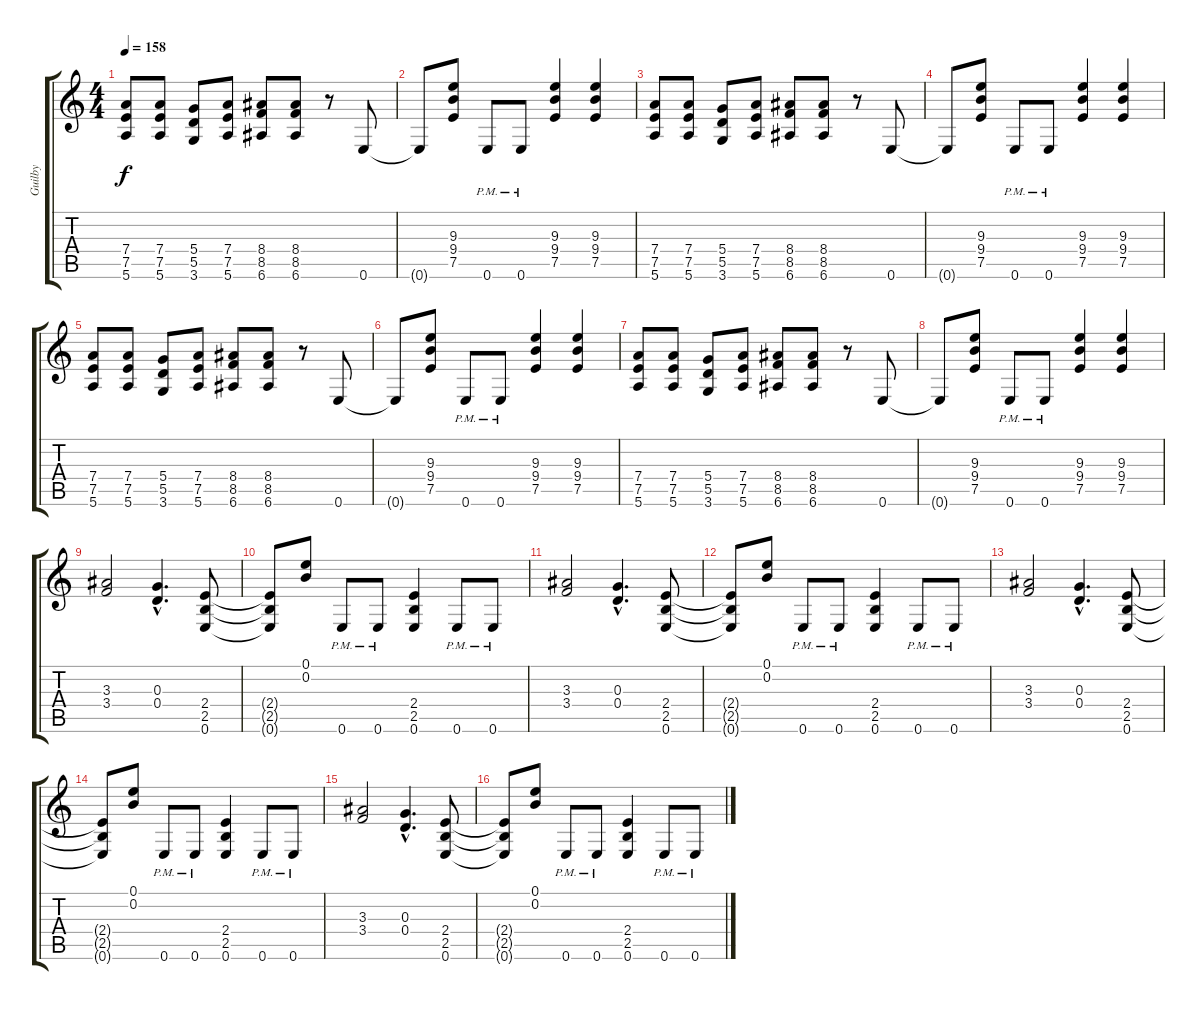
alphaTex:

\track ("Guilby" "Guilby") {instrument overdrivenguitar}
\staff {score tabs}
\tuning (E4 B3 G3 D3 A2 E2) {hide}
\ts (4 4)
\tempo 158
\clef g2
\ks c
(7.4 7.5 5.6).8{dy f} (7.4 7.5 5.6).8 (5.4 5.5 3.6).8 (7.4 7.5 5.6).8 (8.4 8.5 6.6).8 (8.4 8.5 6.6).8 r.8 0.6.8 |
0.6{t}.8 (9.3 9.4 7.5).8 0.6{pm}.8 0.6{pm}.8 (9.3 9.4 7.5).4 (9.3 9.4 7.5).4 |
(7.4 7.5 5.6).8 (7.4 7.5 5.6).8 (5.4 5.5 3.6).8 (7.4 7.5 5.6).8 (8.4 8.5 6.6).8 (8.4 8.5 6.6).8 r.8 0.6.8 |
0.6{t}.8 (9.3 9.4 7.5).8 0.6{pm}.8 0.6{pm}.8 (9.3 9.4 7.5).4 (9.3 9.4 7.5).4 |
(7.4 7.5 5.6).8 (7.4 7.5 5.6).8 (5.4 5.5 3.6).8 (7.4 7.5 5.6).8 (8.4 8.5 6.6).8 (8.4 8.5 6.6).8 r.8 0.6.8 |
0.6{t}.8 (9.3 9.4 7.5).8 0.6{pm}.8 0.6{pm}.8 (9.3 9.4 7.5).4 (9.3 9.4 7.5).4 |
(7.4 7.5 5.6).8 (7.4 7.5 5.6).8 (5.4 5.5 3.6).8 (7.4 7.5 5.6).8 (8.4 8.5 6.6).8 (8.4 8.5 6.6).8 r.8 0.6.8 |
0.6{t}.8 (9.3 9.4 7.5).8 0.6{pm}.8 0.6{pm}.8 (9.3 9.4 7.5).4 (9.3 9.4 7.5).4 |
(3.3 3.4).2 (0.3{hac} 0.4{hac}).4{d} (2.4 2.5 0.6).8 |
(2.4{t} 2.5{t} 0.6{t}).8 (0.1 0.2).8 0.6{pm}.8 0.6{pm}.8 (2.4 2.5 0.6).4 0.6{pm}.8 0.6{pm}.8 |
(3.3 3.4).2 (0.3{hac} 0.4{hac}).4{d} (2.4 2.5 0.6).8 |
(2.4{t} 2.5{t} 0.6{t}).8 (0.1 0.2).8 0.6{pm}.8 0.6{pm}.8 (2.4 2.5 0.6).4 0.6{pm}.8 0.6{pm}.8 |
(3.3 3.4).2 (0.3{hac} 0.4{hac}).4{d} (2.4 2.5 0.6).8 |
(2.4{t} 2.5{t} 0.6{t}).8 (0.1 0.2).8 0.6{pm}.8 0.6{pm}.8 (2.4 2.5 0.6).4 0.6{pm}.8 0.6{pm}.8 |
(3.3 3.4).2 (0.3{hac} 0.4{hac}).4{d} (2.4 2.5 0.6).8 |
(2.4{t} 2.5{t} 0.6{t}).8 (0.1 0.2).8 0.6{pm}.8 0.6{pm}.8 (2.4 2.5 0.6).4 0.6{pm}.8 0.6{pm}.8
